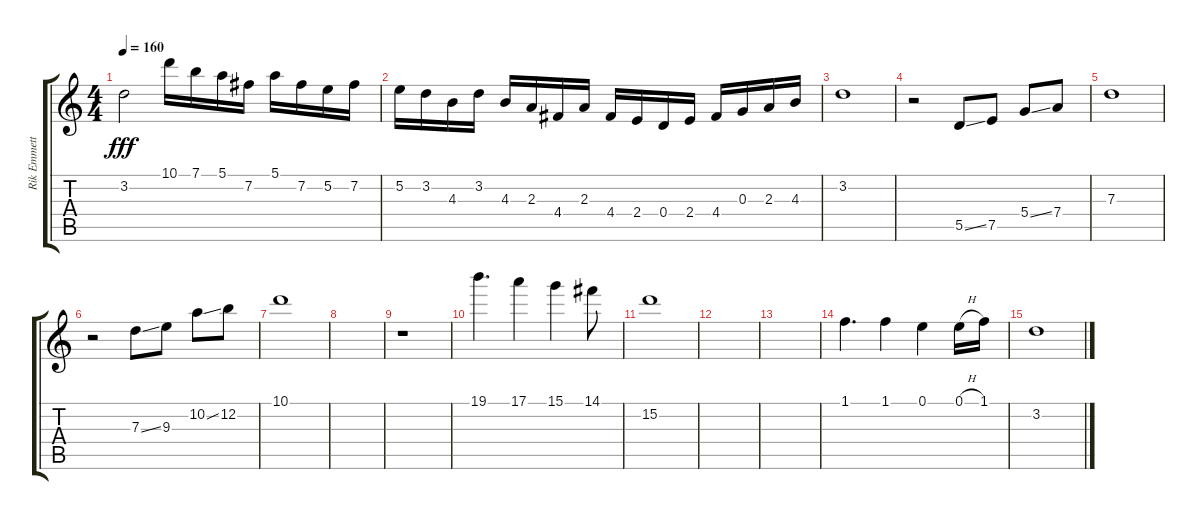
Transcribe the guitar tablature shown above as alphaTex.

\track ("Rik Emmett - Lead Guitars" "Rik Emmett") {instrument overdrivenguitar}
\staff {score tabs}
\tuning (E4 B3 G3 D3 A2 E2) {hide}
\ts (4 4)
\tempo 160
\clef g2
\ks c
3.2.2{dy fff} 10.1.16 7.1.16 5.1.16 7.2.16 5.1.16 7.2.16 5.2.16 7.2.16 |
5.2.16 3.2.16 4.3.16 3.2.16 4.3.16 2.3.16 4.4.16 2.3.16 4.4.16 2.4.16 0.4.16 2.4.16 4.4.16 0.3.16 2.3.16 4.3.16 |
3.2.1 |
r.2 5.5{ss}.8 7.5.8 5.4{ss}.8 7.4.8 |
7.3.1 |
r.2 7.3{ss}.8 9.3.8 10.2{ss}.8 12.2.8 |
10.1.1 |
|
r.1 |
19.1.4{d} 17.1.4 15.1.4 14.1.8 |
15.2.1 |
|
|
1.1.4{d} 1.1.4 0.1.4 0.1{h}.16 1.1.16 |
3.2.1
